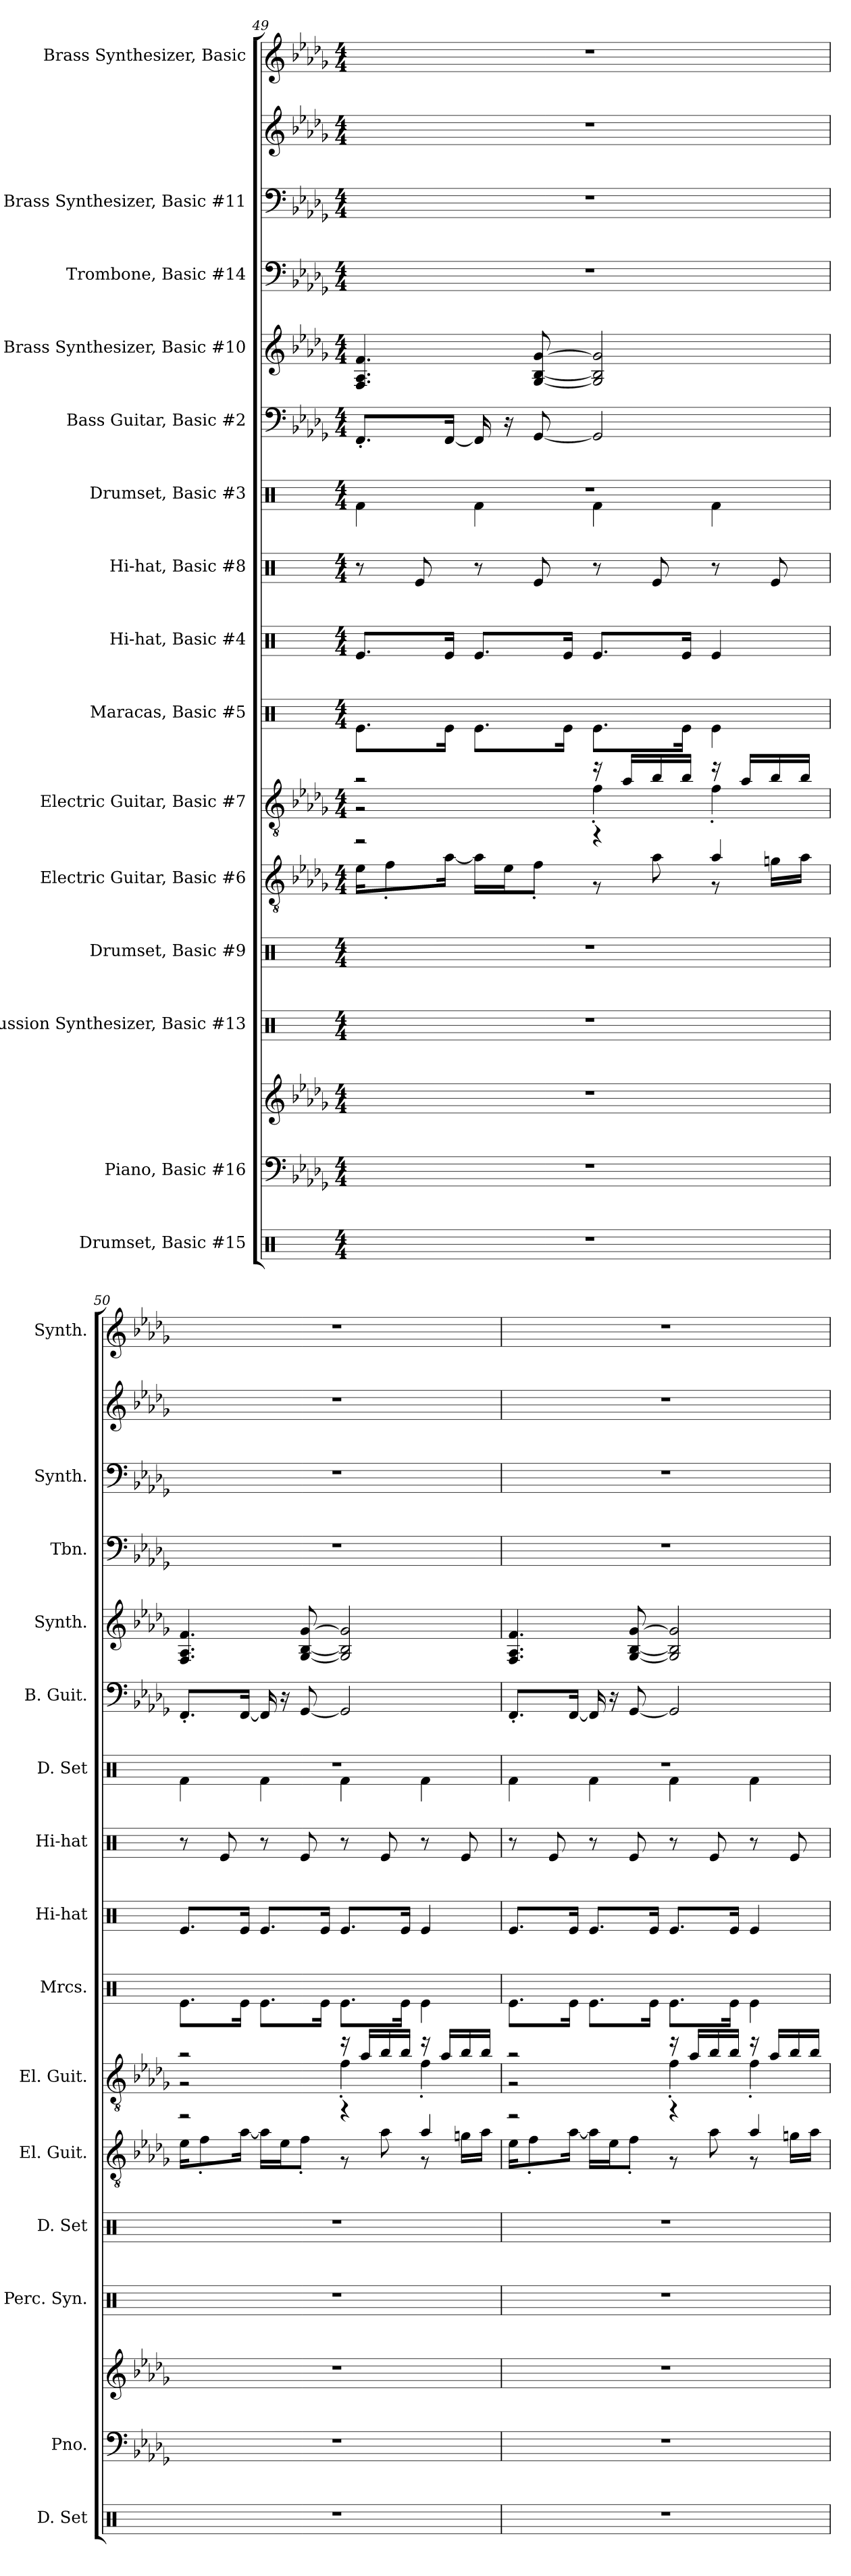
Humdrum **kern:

**kern	**kern	**kern	**kern	**kern	**kern	**kern	**kern	**kern	**kern	**kern	**kern	**kern	**kern	**kern	**kern	**kern
*part15	*part14	*part14	*part13	*part12	*part11	*part10	*part9	*part8	*part7	*part6	*part5	*part4	*part3	*part2	*part2	*part1
*staff17	*staff16	*staff15	*staff14	*staff13	*staff12	*staff11	*staff10	*staff9	*staff8	*staff7	*staff6	*staff5	*staff4	*staff3	*staff2	*staff1
*I"Drumset, Basic #15	*I"Piano, Basic #16	*	*I"Percussion Synthesizer, Basic #13	*I"Drumset, Basic #9	*I"Electric Guitar, Basic #6	*I"Electric Guitar, Basic #7	*I"Maracas, Basic #5	*I"Hi-hat, Basic #4	*I"Hi-hat, Basic #8	*I"Drumset, Basic #3	*I"Bass Guitar, Basic #2	*I"Brass Synthesizer, Basic #10	*I"Trombone, Basic #14	*I"Brass Synthesizer, Basic #11	*	*I"Brass Synthesizer, Basic
*I'D. Set	*I'Pno.	*	*I'Perc. Syn.	*I'D. Set	*I'El. Guit.	*I'El. Guit.	*I'Mrcs.	*I'Hi-hat	*I'Hi-hat	*I'D. Set	*I'B. Guit.	*I'Synth.	*I'Tbn.	*I'Synth.	*	*I'Synth.
*clefX	*clefF4	*clefG2	*clefX	*clefX	*clefGv2	*clefGv2	*clefX	*clefX	*clefX	*clefX	*clefF4	*clefG2	*clefF4	*clefF4	*clefG2	*clefG2
*	*	*	*	*	*	*	*	*	*	*	*ITrd7c12	*	*	*	*	*
*k[]	*k[b-e-a-d-g-]	*k[b-e-a-d-g-]	*k[]	*k[]	*k[b-e-a-d-g-]	*k[b-e-a-d-g-]	*k[]	*k[]	*k[]	*k[]	*k[b-e-a-d-g-]	*k[b-e-a-d-g-]	*k[b-e-a-d-g-]	*k[b-e-a-d-g-]	*k[b-e-a-d-g-]	*k[b-e-a-d-g-]
*M4/4	*M4/4	*M4/4	*M4/4	*M4/4	*M4/4	*M4/4	*M4/4	*M4/4	*M4/4	*M4/4	*M4/4	*M4/4	*M4/4	*M4/4	*M4/4	*M4/4
=49	=49	=49	=49	=49	=49	=49	=49	=49	=49	=49	=49	=49	=49	=49	=49	=49
*	*	*	*	*	*^	*^	*	*	*	*^	*	*	*	*	*	*
1r	1r	1r	1r	1r	2r	16e-\KL	2r	2r	8.Re\L	8.Re/L	8r	1r	4Rf\	8.FFF'/L	4.F/ 4.A-/ 4.f/	1r	1r	1r	1r
.	.	.	.	.	.	8f'\	.	.	.	.	.	.	.	.	.	.	.	.	.
.	.	.	.	.	.	.	.	.	.	.	8Re/	.	.	.	.	.	.	.	.
.	.	.	.	.	.	[16a-\Jk	.	.	16Re\Jk	16Re/Jk	.	.	.	[16FFF/Jk	.	.	.	.	.
.	.	.	.	.	.	16a-\LL]	.	.	8.Re\L	8.Re/L	8r	.	4Rf\	16FFF/]	.	.	.	.	.
.	.	.	.	.	.	16e-\J	.	.	.	.	.	.	.	16r	.	.	.	.	.
.	.	.	.	.	.	8f'\J	.	.	.	.	8Re/	.	.	[8GGG-/	[8G-/ [8B-/ [8g-/	.	.	.	.
.	.	.	.	.	.	.	.	.	16Re\Jk	16Re/Jk	.	.	.	.	.	.	.	.	.
.	.	.	.	.	4r	8r	16r	4f'\	8.Re\L	8.Re/L	8r	.	4Rf\	2GGG-/]	2G-/] 2B-/] 2g-/]	.	.	.	.
.	.	.	.	.	.	.	16a-/LL	.	.	.	.	.	.	.	.	.	.	.	.
.	.	.	.	.	.	8a-\	16b-/	.	.	.	8Re/	.	.	.	.	.	.	.	.
.	.	.	.	.	.	.	16b-/JJ	.	16Re\Jk	16Re/Jk	.	.	.	.	.	.	.	.	.
.	.	.	.	.	4a-/	8r	16r	4f'\	4Re\	4Re/	8r	.	4Rf\	.	.	.	.	.	.
.	.	.	.	.	.	.	16a-/LL	.	.	.	.	.	.	.	.	.	.	.	.
.	.	.	.	.	.	16gn\LL	16b-/	.	.	.	8Re/	.	.	.	.	.	.	.	.
.	.	.	.	.	.	16a-\JJ	16b-/JJ	.	.	.	.	.	.	.	.	.	.	.	.
!!LO:PB:g=z
=50	=50	=50	=50	=50	=50	=50	=50	=50	=50	=50	=50	=50	=50	=50	=50	=50	=50	=50	=50
1r	1r	1r	1r	1r	2r	16e-\KL	2r	2r	8.Re\L	8.Re/L	8r	1r	4Rf\	8.FFF'/L	4.F/ 4.A-/ 4.f/	1r	1r	1r	1r
.	.	.	.	.	.	8f'\	.	.	.	.	.	.	.	.	.	.	.	.	.
.	.	.	.	.	.	.	.	.	.	.	8Re/	.	.	.	.	.	.	.	.
.	.	.	.	.	.	[16a-\Jk	.	.	16Re\Jk	16Re/Jk	.	.	.	[16FFF/Jk	.	.	.	.	.
.	.	.	.	.	.	16a-\LL]	.	.	8.Re\L	8.Re/L	8r	.	4Rf\	16FFF/]	.	.	.	.	.
.	.	.	.	.	.	16e-\J	.	.	.	.	.	.	.	16r	.	.	.	.	.
.	.	.	.	.	.	8f'\J	.	.	.	.	8Re/	.	.	[8GGG-/	[8G-/ [8B-/ [8g-/	.	.	.	.
.	.	.	.	.	.	.	.	.	16Re\Jk	16Re/Jk	.	.	.	.	.	.	.	.	.
.	.	.	.	.	4r	8r	16r	4f'\	8.Re\L	8.Re/L	8r	.	4Rf\	2GGG-/]	2G-/] 2B-/] 2g-/]	.	.	.	.
.	.	.	.	.	.	.	16a-/LL	.	.	.	.	.	.	.	.	.	.	.	.
.	.	.	.	.	.	8a-\	16b-/	.	.	.	8Re/	.	.	.	.	.	.	.	.
.	.	.	.	.	.	.	16b-/JJ	.	16Re\Jk	16Re/Jk	.	.	.	.	.	.	.	.	.
.	.	.	.	.	4a-/	8r	16r	4f'\	4Re\	4Re/	8r	.	4Rf\	.	.	.	.	.	.
.	.	.	.	.	.	.	16a-/LL	.	.	.	.	.	.	.	.	.	.	.	.
.	.	.	.	.	.	16gn\LL	16b-/	.	.	.	8Re/	.	.	.	.	.	.	.	.
.	.	.	.	.	.	16a-\JJ	16b-/JJ	.	.	.	.	.	.	.	.	.	.	.	.
=51	=51	=51	=51	=51	=51	=51	=51	=51	=51	=51	=51	=51	=51	=51	=51	=51	=51	=51	=51
1r	1r	1r	1r	1r	2r	16e-\KL	2r	2r	8.Re\L	8.Re/L	8r	1r	4Rf\	8.FFF'/L	4.F/ 4.A-/ 4.f/	1r	1r	1r	1r
.	.	.	.	.	.	8f'\	.	.	.	.	.	.	.	.	.	.	.	.	.
.	.	.	.	.	.	.	.	.	.	.	8Re/	.	.	.	.	.	.	.	.
.	.	.	.	.	.	[16a-\Jk	.	.	16Re\Jk	16Re/Jk	.	.	.	[16FFF/Jk	.	.	.	.	.
.	.	.	.	.	.	16a-\LL]	.	.	8.Re\L	8.Re/L	8r	.	4Rf\	16FFF/]	.	.	.	.	.
.	.	.	.	.	.	16e-\J	.	.	.	.	.	.	.	16r	.	.	.	.	.
.	.	.	.	.	.	8f'\J	.	.	.	.	8Re/	.	.	[8GGG-/	[8G-/ [8B-/ [8g-/	.	.	.	.
.	.	.	.	.	.	.	.	.	16Re\Jk	16Re/Jk	.	.	.	.	.	.	.	.	.
.	.	.	.	.	4r	8r	16r	4f'\	8.Re\L	8.Re/L	8r	.	4Rf\	2GGG-/]	2G-/] 2B-/] 2g-/]	.	.	.	.
.	.	.	.	.	.	.	16a-/LL	.	.	.	.	.	.	.	.	.	.	.	.
.	.	.	.	.	.	8a-\	16b-/	.	.	.	8Re/	.	.	.	.	.	.	.	.
.	.	.	.	.	.	.	16b-/JJ	.	16Re\Jk	16Re/Jk	.	.	.	.	.	.	.	.	.
.	.	.	.	.	4a-/	8r	16r	4f'\	4Re\	4Re/	8r	.	4Rf\	.	.	.	.	.	.
.	.	.	.	.	.	.	16a-/LL	.	.	.	.	.	.	.	.	.	.	.	.
.	.	.	.	.	.	16gn\LL	16b-/	.	.	.	8Re/	.	.	.	.	.	.	.	.
.	.	.	.	.	.	16a-\JJ	16b-/JJ	.	.	.	.	.	.	.	.	.	.	.	.
*	*	*	*	*	*v	*v	*	*	*	*	*	*v	*v	*	*	*	*	*	*
*	*	*	*	*	*	*v	*v	*	*	*	*	*	*	*	*	*	*
=	=	=	=	=	=	=	=	=	=	=	=	=	=	=	=	=
*-	*-	*-	*-	*-	*-	*-	*-	*-	*-	*-	*-	*-	*-	*-	*-	*-
